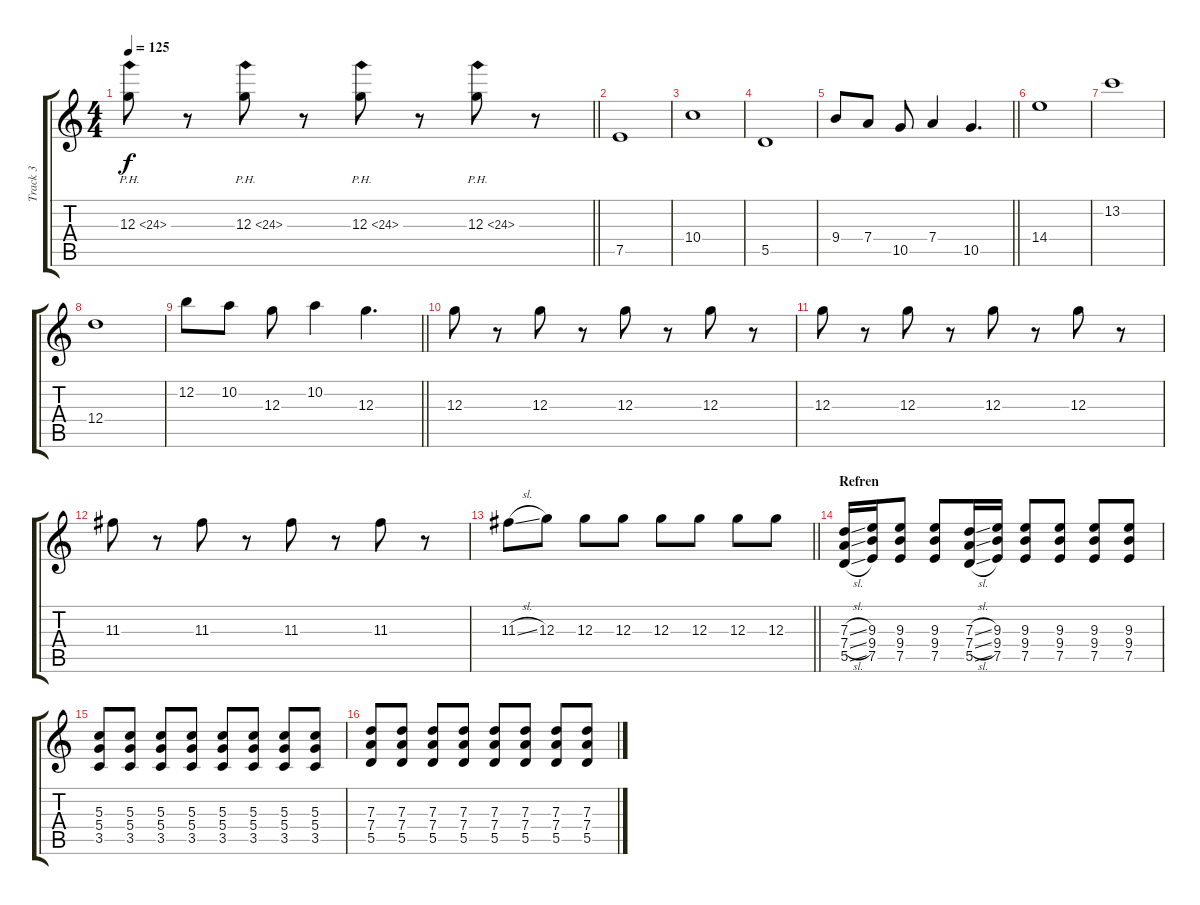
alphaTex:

\track ("Track 3" "Track 3") {instrument distortionguitar}
\staff {score tabs}
\tuning (E4 B3 G3 D3 A2 E2) {hide}
\ts (4 4)
\tempo 125
\clef g2
\barLineRight lightlight
\ks c
12.3{ph 12}.8{dy f} r.8 12.3{ph 12}.8 r.8 12.3{ph 12}.8 r.8 12.3{ph 12}.8 r.8 |
\section ("" "")
7.5.1 |
10.4.1 |
5.5.1 |
\barLineRight lightlight
9.4.8 7.4.8 10.5.8 7.4.4 10.5.4{d} |
14.4.1 |
13.2.1 |
12.4.1 |
\barLineRight lightlight
12.2.8 10.2.8 12.3.8 10.2.4 12.3.4{d} |
12.3.8 r.8 12.3.8 r.8 12.3.8 r.8 12.3.8 r.8 |
12.3.8 r.8 12.3.8 r.8 12.3.8 r.8 12.3.8 r.8 |
11.3.8 r.8 11.3.8 r.8 11.3.8 r.8 11.3.8 r.8 |
\barLineRight lightlight
11.3{sl}.8 12.3.8 12.3.8 12.3.8 12.3.8 12.3.8 12.3.8 12.3.8 |
\section ("" "Refren")
(7.3{sl} 7.4{sl} 5.5{sl}).16 (9.3 9.4 7.5).16 (9.3 9.4 7.5).8 (9.3 9.4 7.5).8 (7.3{sl} 7.4{sl} 5.5{sl}).16 (9.3 9.4 7.5).16 (9.3 9.4 7.5).8 (9.3 9.4 7.5).8 (9.3 9.4 7.5).8 (9.3 9.4 7.5).8 |
(5.3 5.4 3.5).8 (5.3 5.4 3.5).8 (5.3 5.4 3.5).8 (5.3 5.4 3.5).8 (5.3 5.4 3.5).8 (5.3 5.4 3.5).8 (5.3 5.4 3.5).8 (5.3 5.4 3.5).8 |
(7.3 7.4 5.5).8 (7.3 7.4 5.5).8 (7.3 7.4 5.5).8 (7.3 7.4 5.5).8 (7.3 7.4 5.5).8 (7.3 7.4 5.5).8 (7.3 7.4 5.5).8 (7.3 7.4 5.5).8
